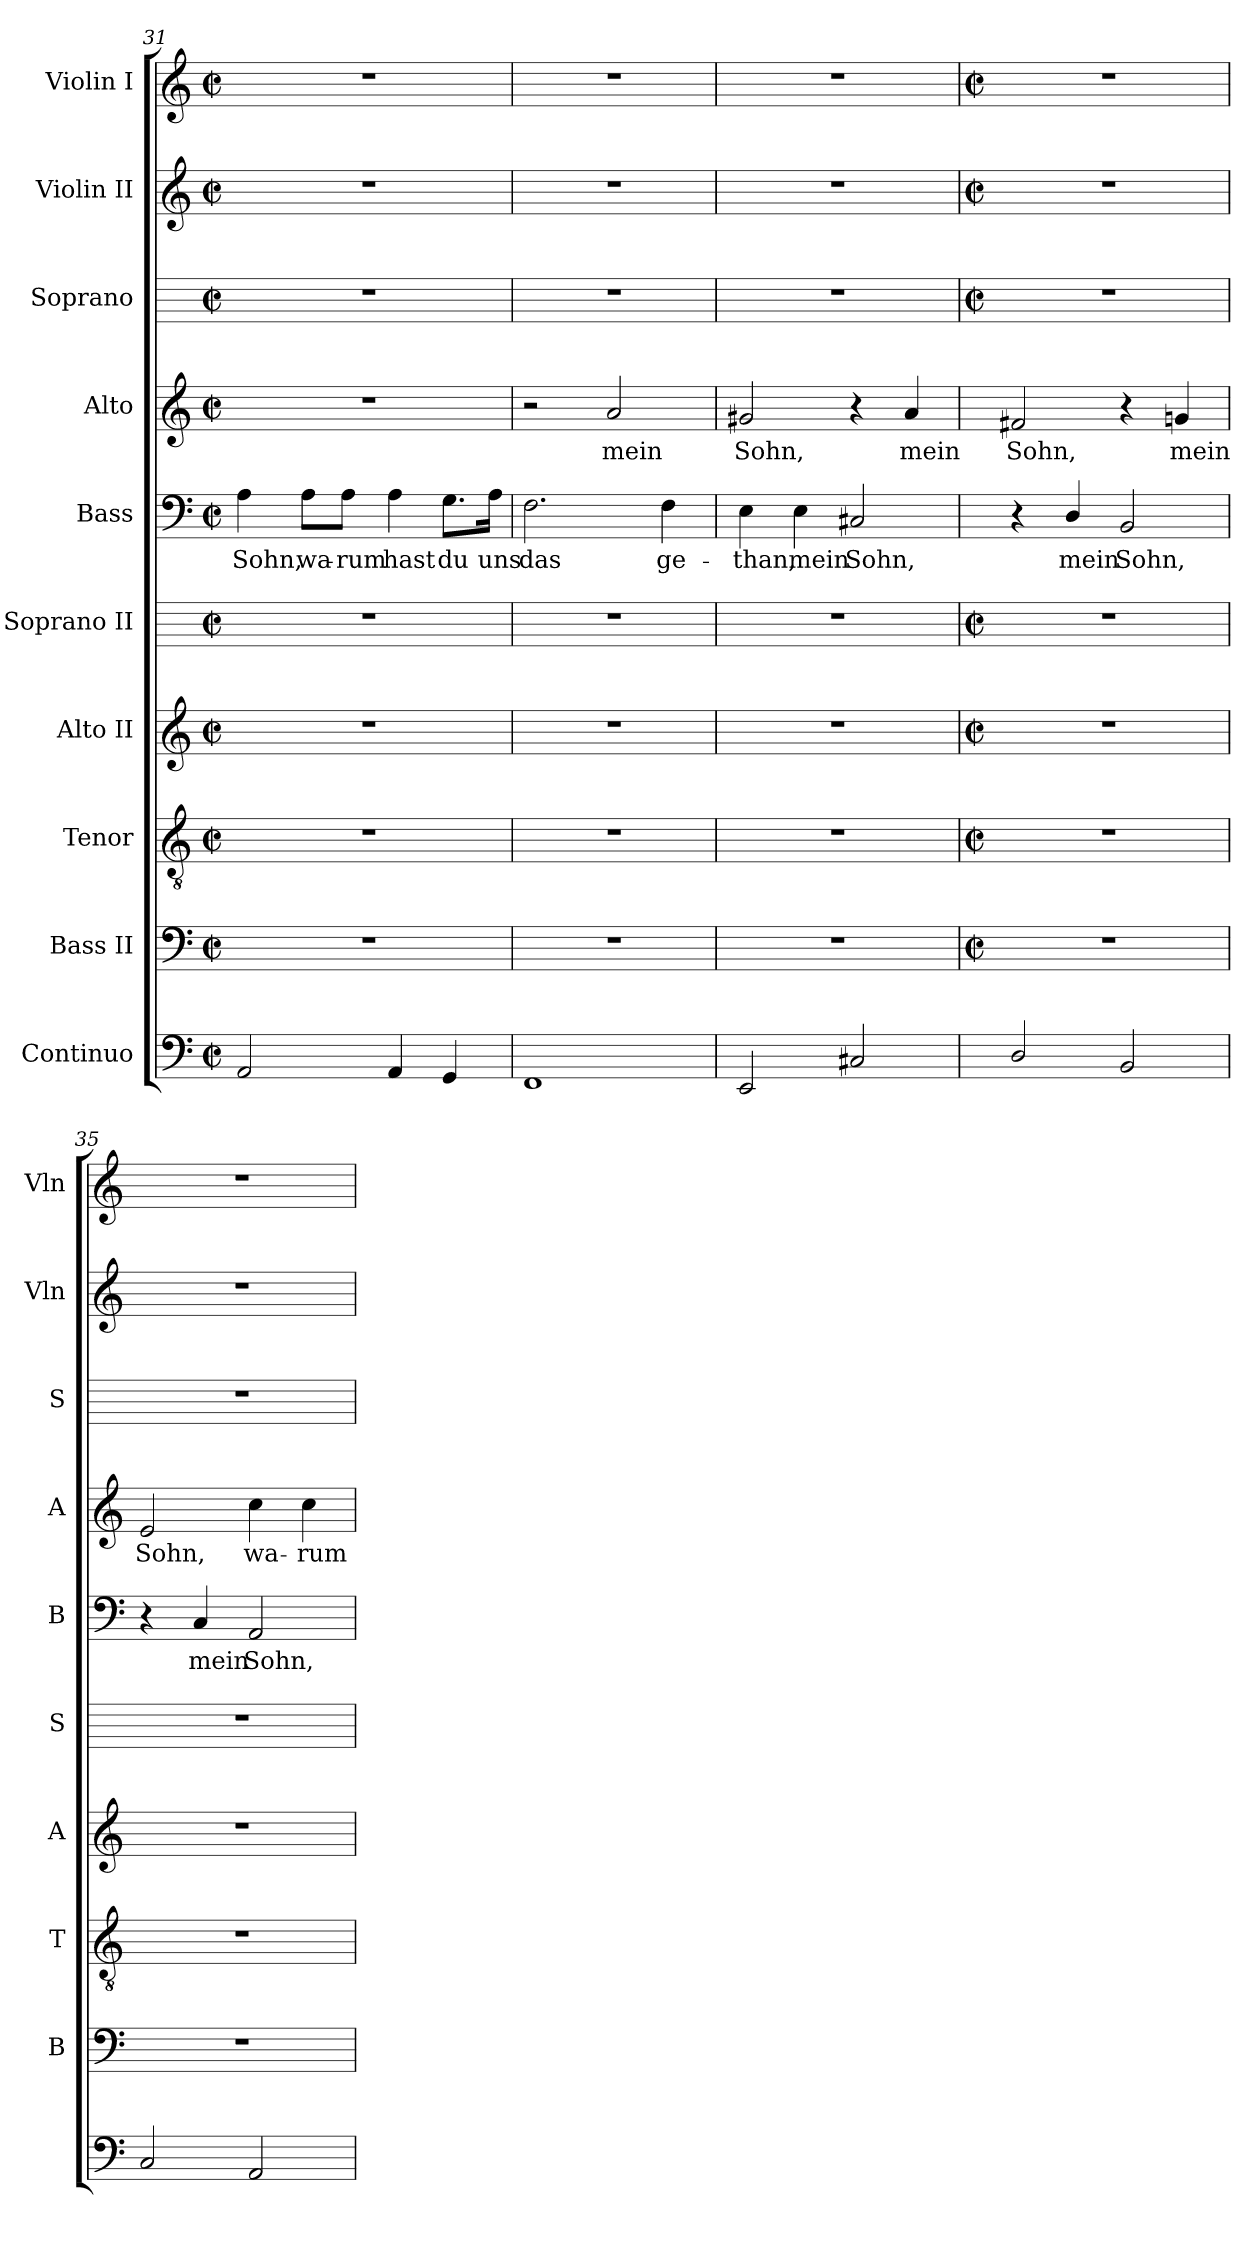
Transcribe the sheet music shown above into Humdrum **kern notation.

**kern	**text	**kern	**kern	**kern	**kern	**kern	**text	**kern	**text	**kern	**kern	**kern
*part10	*part10	*part9	*part8	*part7	*part6	*part5	*part5	*part4	*part4	*part3	*part2	*part1
*staff10	*staff10	*staff9	*staff8	*staff7	*staff6	*staff5	*staff5	*staff4	*staff4	*staff3	*staff2	*staff1
*I"Continuo	*	*I"Bass II	*I"Tenor	*I"Alto II	*I"Soprano II	*I"Bass	*	*I"Alto	*	*I"Soprano	*I"Violin II	*I"Violin I
*	*	*I'B	*I'T	*I'A	*I'S	*I'B	*	*I'A	*	*I'S	*I'Vln	*I'Vln
*clefF4	*	*clefF4	*clefGv2	*clefG2	*	*clefF4	*	*clefG2	*	*	*clefG2	*clefG2
*k[]	*	*k[]	*k[]	*k[]	*	*k[]	*	*k[]	*	*	*k[]	*k[]
*C:	*	*C:	*C:	*C:	*	*C:	*	*C:	*	*	*C:	*C:
*M2/2	*	*M2/2	*M2/2	*M2/2	*M2/2	*M2/2	*	*M2/2	*	*M2/2	*M2/2	*M2/2
*met(c|)	*	*met(c|)	*met(c|)	*met(c|)	*met(c|)	*met(c|)	*	*met(c|)	*	*met(c|)	*met(c|)	*met(c|)
=31	=31	=31	=31	=31	=31	=31	=31	=31	=31	=31	=31	=31
!	!	!	!	!	!	!	!LO:LY:b	!	!	!	!	!
2AA	.	1r	1r	1r	1r	4A	Sohn,	1r	.	1r	1r	1r
!	!	!	!	!	!	!	!LO:LY:b	!	!	!	!	!
.	.	.	.	.	.	8A\L	wa-	.	.	.	.	.
!	!	!	!	!	!	!	!LO:LY:b	!	!	!	!	!
.	.	.	.	.	.	8A\J	-rum	.	.	.	.	.
!	!	!	!	!	!	!	!LO:LY:b	!	!	!	!	!
4AA	.	.	.	.	.	4A	hast	.	.	.	.	.
!	!	!	!	!	!	!	!LO:LY:b	!	!	!	!	!
4GG	.	.	.	.	.	8.G\L	du	.	.	.	.	.
!	!	!	!	!	!	!	!LO:LY:b	!	!	!	!	!
.	.	.	.	.	.	16A\Jk	uns	.	.	.	.	.
=32	=32	=32	=32	=32	=32	=32	=32	=32	=32	=32	=32	=32
!	!LO:LY:b	!	!	!	!	!	!LO:LY:b	!	!	!	!	!
1FF	.	1r	1r	1r	1r	2.F	das	2r	.	1r	1r	1r
!	!	!	!	!	!	!	!	!	!LO:LY:b	!	!	!
.	.	.	.	.	.	.	.	2a	mein	.	.	.
!	!	!	!	!	!	!	!LO:LY:b	!	!	!	!	!
.	.	.	.	.	.	4F	ge-	.	.	.	.	.
=33	=33	=33	=33	=33	=33	=33	=33	=33	=33	=33	=33	=33
!	!	!	!	!	!	!	!LO:LY:b	!	!LO:LY:b	!	!	!
2EE	.	1r	1r	1r	1r	4E	-than,	2g#X	Sohn,	1r	1r	1r
!	!	!	!	!	!	!	!LO:LY:b	!	!	!	!	!
.	.	.	.	.	.	4E	mein	.	.	.	.	.
!	!	!	!	!	!	!	!LO:LY:b	!	!	!	!	!
2C#X	.	.	.	.	.	2C#X	Sohn,	4r	.	.	.	.
!	!	!	!	!	!	!	!	!	!LO:LY:b	!	!	!
.	.	.	.	.	.	.	.	4a	mein	.	.	.
!!LO:LB:g=z
=34	=34	=34	=34	=34	=34	=34	=34	=34	=34	=34	=34	=34
*	*	*M2/2	*M2/2	*M2/2	*M2/2	*	*	*	*	*M2/2	*M2/2	*M2/2
*	*	*met(c|)	*met(c|)	*met(c|)	*met(c|)	*	*	*	*	*met(c|)	*met(c|)	*met(c|)
!	!	!	!	!	!	!	!	!	!LO:LY:b	!	!	!
2D/	.	1r	1r	1r	1r	4r	.	2f#X	Sohn,	1r	1r	1r
!	!	!	!	!	!	!	!LO:LY:b	!	!	!	!	!
.	.	.	.	.	.	4D/	mein	.	.	.	.	.
!	!	!	!	!	!	!	!LO:LY:b	!	!	!	!	!
2BB	.	.	.	.	.	2BB	Sohn,	4r	.	.	.	.
!	!	!	!	!	!	!	!	!	!LO:LY:b	!	!	!
.	.	.	.	.	.	.	.	4gn	mein	.	.	.
=35	=35	=35	=35	=35	=35	=35	=35	=35	=35	=35	=35	=35
!	!	!	!	!	!	!	!	!	!LO:LY:b	!	!	!
2C	.	1r	1r	1r	1r	4r	.	2e	Sohn,	1r	1r	1r
!	!	!	!	!	!	!	!LO:LY:b	!	!	!	!	!
.	.	.	.	.	.	4C	mein	.	.	.	.	.
!	!	!	!	!	!	!	!LO:LY:b	!	!LO:LY:b	!	!	!
2AA	.	.	.	.	.	2AA	Sohn,	4cc	wa-	.	.	.
!	!	!	!	!	!	!	!	!	!LO:LY:b	!	!	!
.	.	.	.	.	.	.	.	4cc	-rum	.	.	.
=	=	=	=	=	=	=	=	=	=	=	=	=
*-	*-	*-	*-	*-	*-	*-	*-	*-	*-	*-	*-	*-
